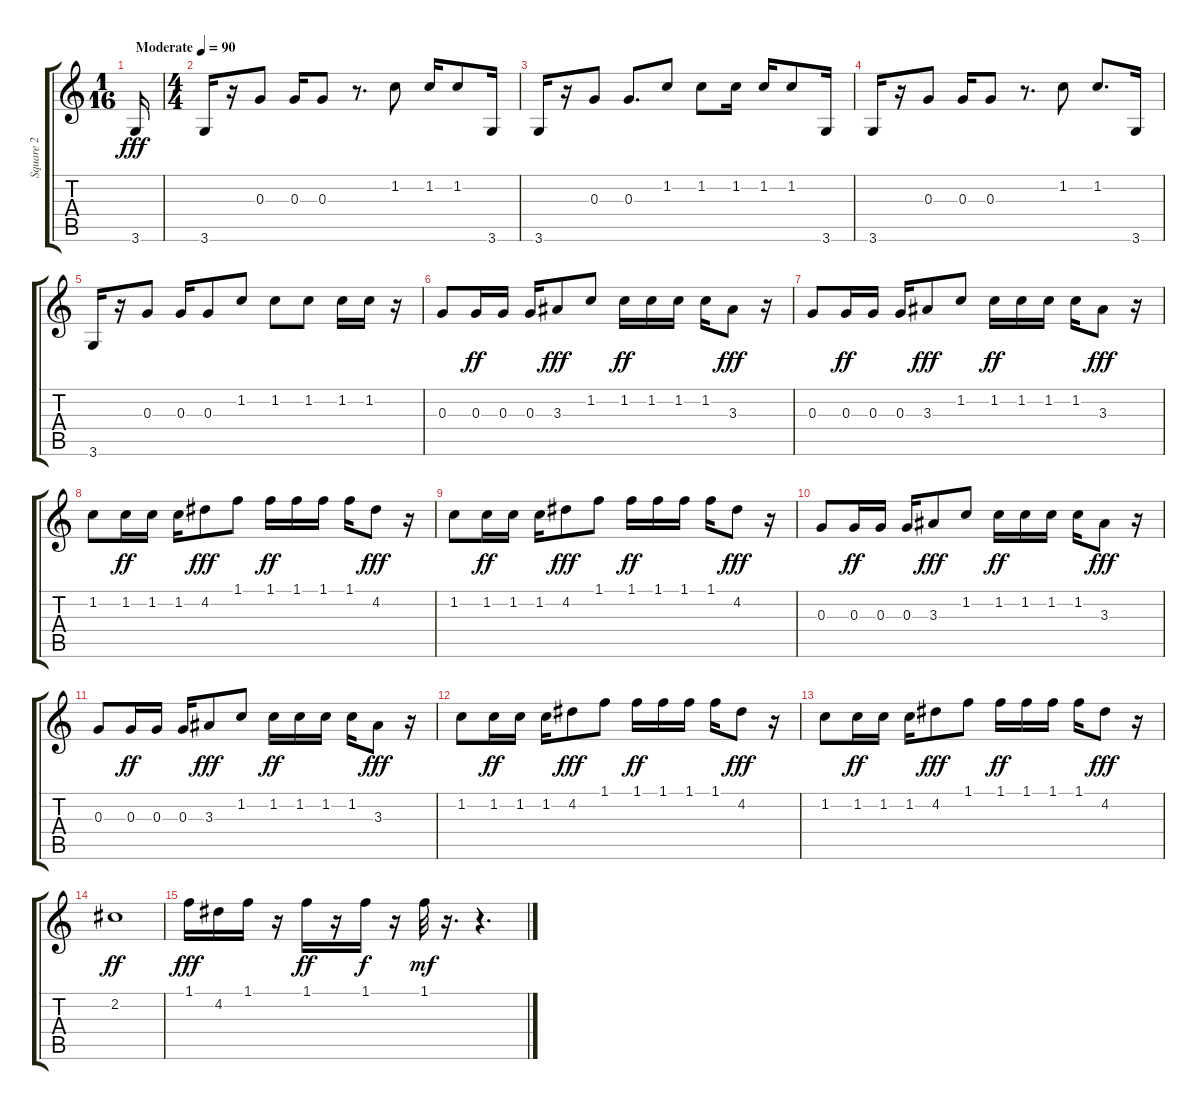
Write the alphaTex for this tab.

\track ("Square 2" "Square 2") {instrument electricguitarjazz}
\staff {score tabs}
\tuning (E4 B3 G3 D3 A2 E2) {hide}
\ts (1 16)
\tempo (90 "Moderate")
\clef g2
\ks c
3.6.16{dy fff instrument electricguitarjazz} |
\ts (4 4)
3.6.16 r.16 0.3.8 0.3.16 0.3.8 r.8{d} 1.2.8 1.2.16 1.2.8 3.6.16 |
3.6.16 r.16 0.3.8 0.3.8{d} 1.2.8 1.2.8 1.2.16 1.2.16 1.2.8 3.6.16 |
3.6.16 r.16 0.3.8 0.3.16 0.3.8 r.8{d} 1.2.8 1.2.8{d} 3.6.16 |
3.6.16 r.16 0.3.8 0.3.16 0.3.8 1.2.8 1.2.8 1.2.8 1.2.16 1.2.16 r.16 |
0.3.8 0.3.16{dy ff} 0.3.16 0.3.16 3.3.8{dy fff} 1.2.8 1.2.16{dy ff} 1.2.16 1.2.16 1.2.16 3.3.8{dy fff} r.16 |
0.3.8 0.3.16{dy ff} 0.3.16 0.3.16 3.3.8{dy fff} 1.2.8 1.2.16{dy ff} 1.2.16 1.2.16 1.2.16 3.3.8{dy fff} r.16 |
1.2.8 1.2.16{dy ff} 1.2.16 1.2.16 4.2.8{dy fff} 1.1.8 1.1.16{dy ff} 1.1.16 1.1.16 1.1.16 4.2.8{dy fff} r.16 |
1.2.8 1.2.16{dy ff} 1.2.16 1.2.16 4.2.8{dy fff} 1.1.8 1.1.16{dy ff} 1.1.16 1.1.16 1.1.16 4.2.8{dy fff} r.16 |
0.3.8 0.3.16{dy ff} 0.3.16 0.3.16 3.3.8{dy fff} 1.2.8 1.2.16{dy ff} 1.2.16 1.2.16 1.2.16 3.3.8{dy fff} r.16 |
0.3.8 0.3.16{dy ff} 0.3.16 0.3.16 3.3.8{dy fff} 1.2.8 1.2.16{dy ff} 1.2.16 1.2.16 1.2.16 3.3.8{dy fff} r.16 |
1.2.8 1.2.16{dy ff} 1.2.16 1.2.16 4.2.8{dy fff} 1.1.8 1.1.16{dy ff} 1.1.16 1.1.16 1.1.16 4.2.8{dy fff} r.16 |
1.2.8 1.2.16{dy ff} 1.2.16 1.2.16 4.2.8{dy fff} 1.1.8 1.1.16{dy ff} 1.1.16 1.1.16 1.1.16 4.2.8{dy fff} r.16 |
2.2.1{dy ff} |
1.1.16{dy fff} 4.2.16 1.1.16 r.16 1.1.16{dy ff} r.16 1.1.16{dy f} r.16 1.1.32{dy mf} r.16{d} r.4{d}
